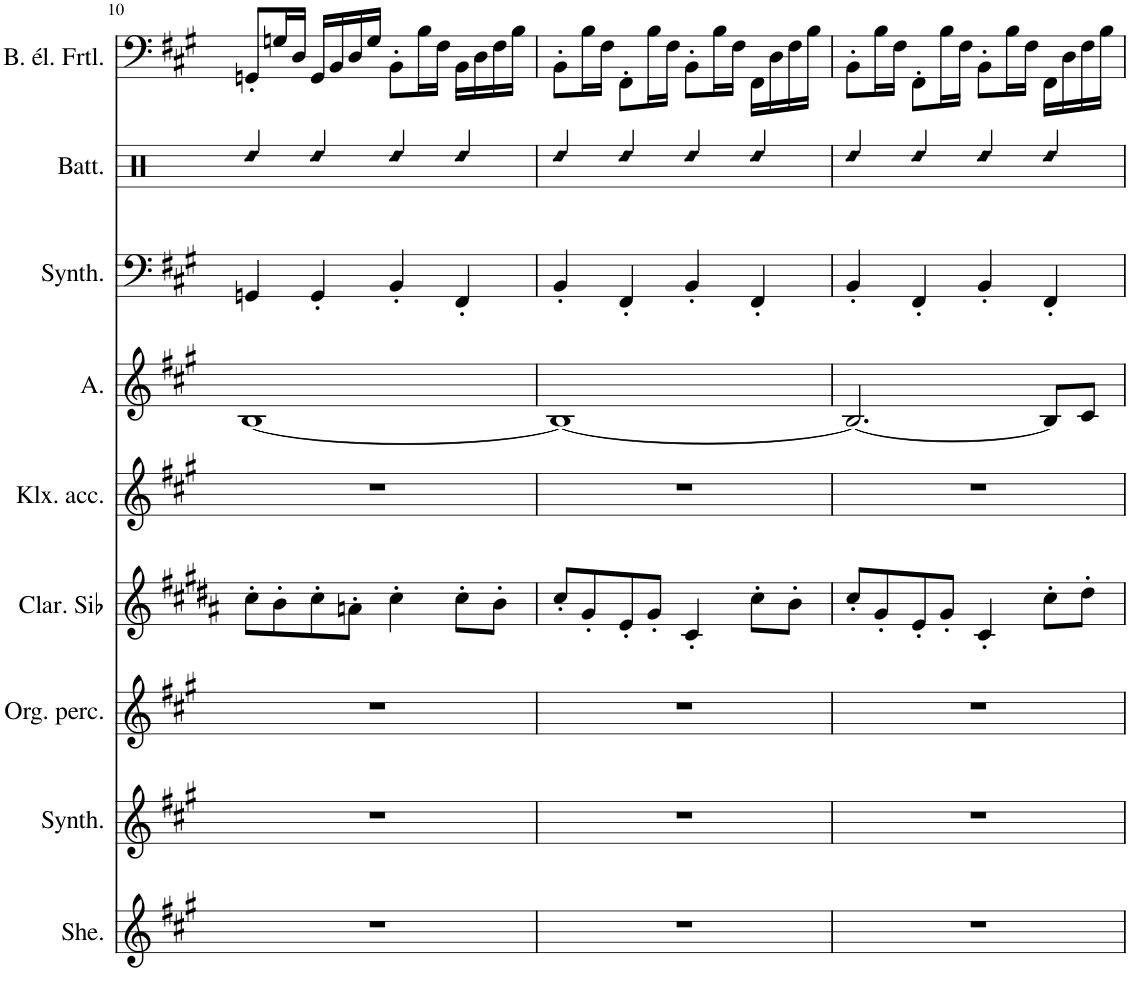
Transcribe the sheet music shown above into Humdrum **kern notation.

**kern	**kern	**kern	**kern	**kern	**kern	**kern	**kern	**kern
*part9	*part8	*part7	*part6	*part5	*part4	*part3	*part2	*part1
*staff9	*staff8	*staff7	*staff6	*staff5	*staff4	*staff3	*staff2	*staff1
*I"Sheng, End Part	*I"Synthétiseur d'effets, Arpeggio	*I"Orgue percussif, Organ	*I"Clarinette en Sib	*I"Klaxon accordés. , High Note	*I"Alto, Melody 2	*I"Synthétiseur de basses, Synth Bass	*I"Batterie, Drums	*I"Basse électrique fretless, Bass 1
*I'She.	*I'Synth.	*I'Org. perc.	*I'Clar. Sib	*I'Klx. acc.	*I'A.	*I'Synth.	*I'Batt.	*I'B. él. Frtl.
!!LO:PB:g=z
*clefG2	*clefG2	*clefG2	*clefG2	*clefG2	*clefG2	*clefF4	*clefX	*clefF4
*	*	*	*Trd1c2	*	*	*	*	*Trd7c12
*k[f#c#g#]	*k[f#c#g#]	*k[f#c#g#]	*k[f#c#g#d#a#]	*k[f#c#g#]	*k[f#c#g#]	*k[f#c#g#]	*k[]	*k[f#c#g#]
*M4/4	*M4/4	*M4/4	*M4/4	*M4/4	*M4/4	*M4/4	*M4/4	*M4/4
=10	=10	=10	=10	=10	=10	=10	=10	=10
!	!	!	!	!	!	!	!LO:N:head=diamond	!
1r	1r	1r	8cc#'\L	1r	[1B	4GGn/	4Rdd/	8GGn'/L
.	.	.	8b'\	.	.	.	.	16Gn/L
.	.	.	.	.	.	.	.	16D/JJ
!	!	!	!	!	!	!	!LO:N:head=diamond	!
.	.	.	8cc#'\	.	.	4GG'/	4Rdd/	16GG/LL
.	.	.	.	.	.	.	.	16BB/
.	.	.	8an'\J	.	.	.	.	16D/
.	.	.	.	.	.	.	.	16G/JJ
!	!	!	!	!	!	!	!LO:N:head=diamond	!
.	.	.	4cc#'\	.	.	4BB'/	4Rdd/	8BB'\L
.	.	.	.	.	.	.	.	16B\L
.	.	.	.	.	.	.	.	16F#\JJ
!	!	!	!	!	!	!	!LO:N:head=diamond	!
.	.	.	8cc#'\L	.	.	4FF#'/	4Rdd/	16BB\LL
.	.	.	.	.	.	.	.	16D\
.	.	.	8b'\J	.	.	.	.	16F#\
.	.	.	.	.	.	.	.	16B\JJ
=11	=11	=11	=11	=11	=11	=11	=11	=11
!	!	!	!	!	!	!	!LO:N:head=diamond	!
1r	1r	1r	8cc#'/L	1r	1B_	4BB'/	4Rdd/	8BB'\L
.	.	.	8g#'/	.	.	.	.	16B\L
.	.	.	.	.	.	.	.	16F#\JJ
!	!	!	!	!	!	!	!LO:N:head=diamond	!
.	.	.	8e'/	.	.	4FF#'/	4Rdd/	8FF#'\L
.	.	.	8g#'/J	.	.	.	.	16B\L
.	.	.	.	.	.	.	.	16F#\JJ
!	!	!	!	!	!	!	!LO:N:head=diamond	!
.	.	.	4c#'/	.	.	4BB'/	4Rdd/	8BB'\L
.	.	.	.	.	.	.	.	16B\L
.	.	.	.	.	.	.	.	16F#\JJ
!	!	!	!	!	!	!	!LO:N:head=diamond	!
.	.	.	8cc#'\L	.	.	4FF#'/	4Rdd/	16FF#\LL
.	.	.	.	.	.	.	.	16D\
.	.	.	8b'\J	.	.	.	.	16F#\
.	.	.	.	.	.	.	.	16B\JJ
=12	=12	=12	=12	=12	=12	=12	=12	=12
!	!	!	!	!	!	!	!LO:N:head=diamond	!
1r	1r	1r	8cc#'/L	1r	2.B/_	4BB'/	4Rdd/	8BB'\L
.	.	.	8g#'/	.	.	.	.	16B\L
.	.	.	.	.	.	.	.	16F#\JJ
!	!	!	!	!	!	!	!LO:N:head=diamond	!
.	.	.	8e'/	.	.	4FF#'/	4Rdd/	8FF#'\L
.	.	.	8g#'/J	.	.	.	.	16B\L
.	.	.	.	.	.	.	.	16F#\JJ
!	!	!	!	!	!	!	!LO:N:head=diamond	!
.	.	.	4c#'/	.	.	4BB'/	4Rdd/	8BB'\L
.	.	.	.	.	.	.	.	16B\L
.	.	.	.	.	.	.	.	16F#\JJ
!	!	!	!	!	!	!	!LO:N:head=diamond	!
.	.	.	8cc#'\L	.	8B/L]	4FF#'/	4Rdd/	16FF#\LL
.	.	.	.	.	.	.	.	16D\
.	.	.	8dd#'\J	.	8c#/J	.	.	16F#\
.	.	.	.	.	.	.	.	16B\JJ
=	=	=	=	=	=	=	=	=
*-	*-	*-	*-	*-	*-	*-	*-	*-
